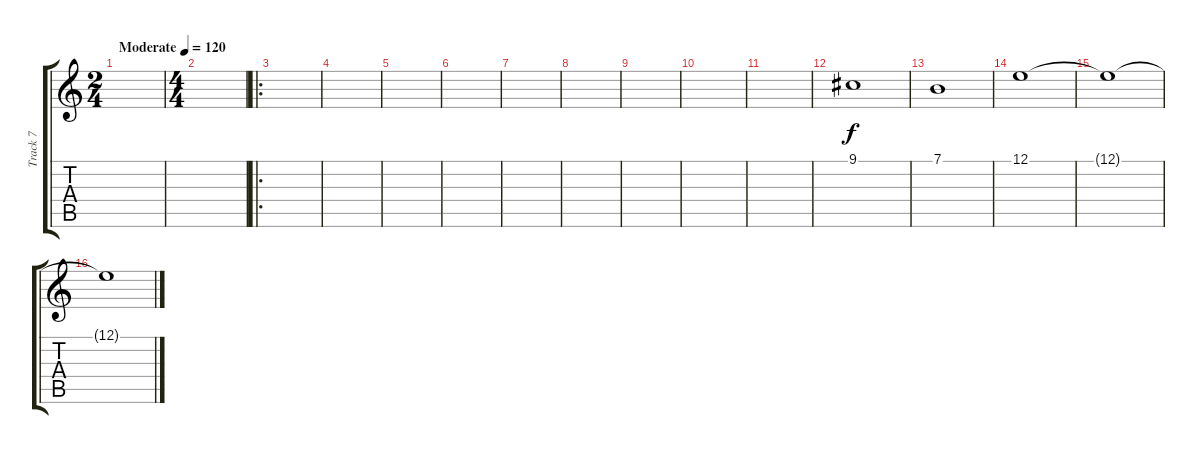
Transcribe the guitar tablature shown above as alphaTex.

\track ("Track 7" "Track 7") {instrument flute}
\staff {score tabs}
\tuning (E4 B3 G3 D3 A2 E2) {hide}
\ts (2 4)
\tempo (120 "Moderate")
\clef g2
\ks c
|
\ts (4 4)
|
\ro
|
|
|
|
|
|
|
|
|
9.1.1 |
7.1.1 |
12.1.1 |
12.1{t}.1 |
12.1{t}.1
